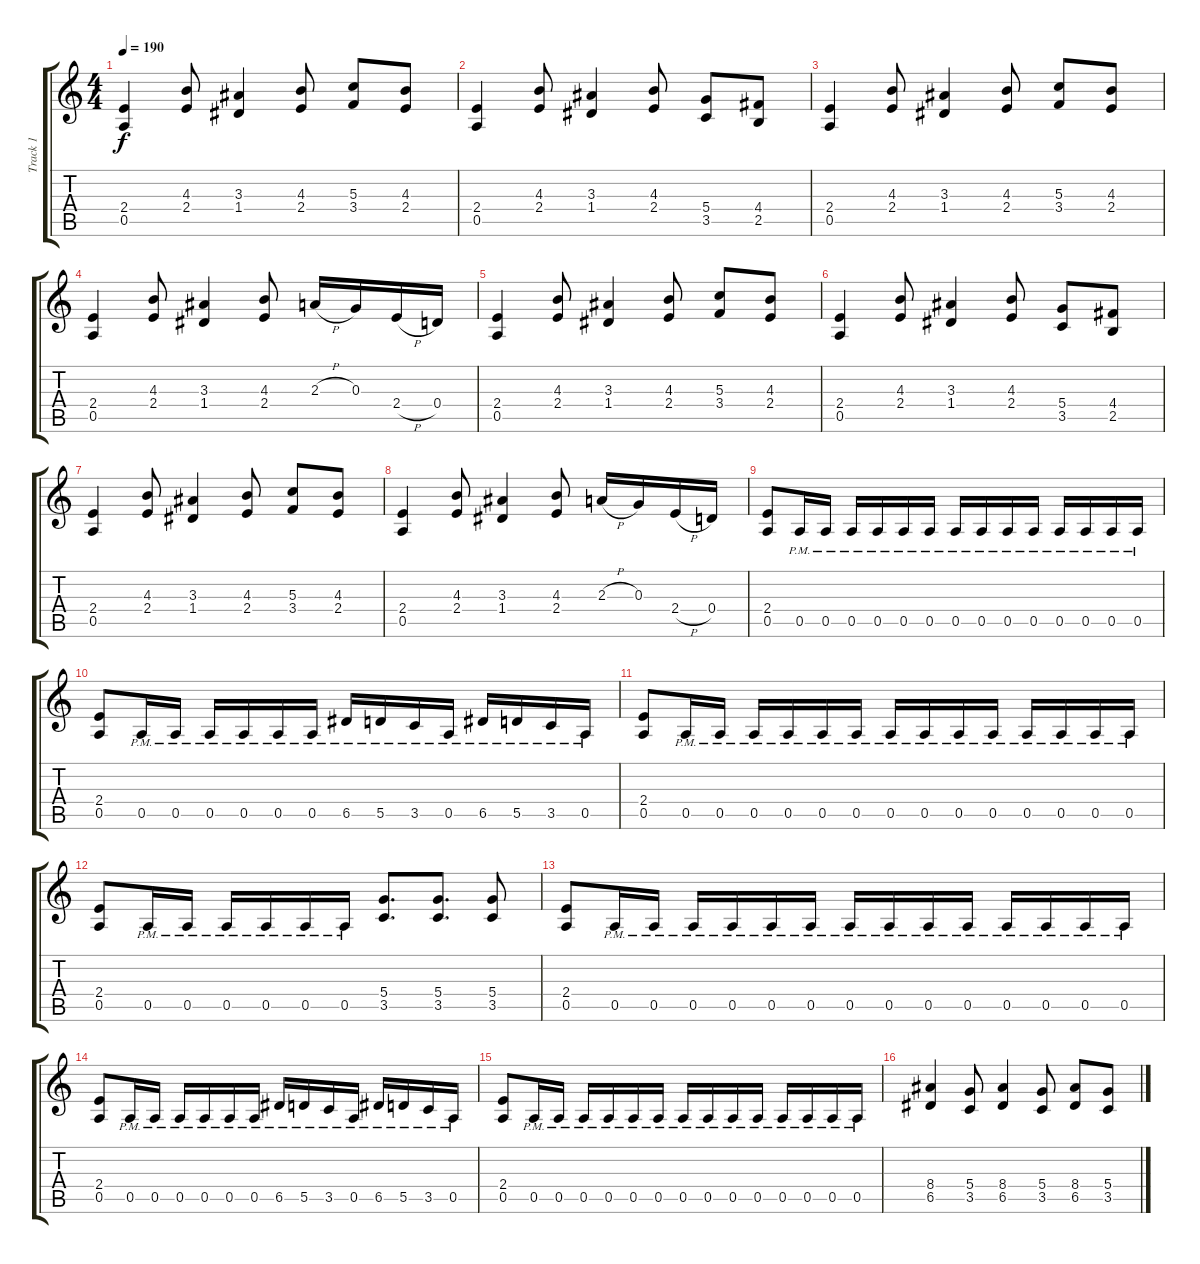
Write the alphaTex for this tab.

\track ("Track 1" "Track 1") {instrument distortionguitar}
\staff {score tabs}
\tuning (E4 B3 G3 D3 A2 E2) {hide}
\ts (4 4)
\tempo 190
\clef g2
\ks c
(2.4 0.5).4{dy f} (4.3 2.4).8 (3.3 1.4).4 (4.3 2.4).8 (5.3 3.4).8 (4.3 2.4).8 |
(2.4 0.5).4 (4.3 2.4).8 (3.3 1.4).4 (4.3 2.4).8 (5.4 3.5).8 (4.4 2.5).8 |
(2.4 0.5).4 (4.3 2.4).8 (3.3 1.4).4 (4.3 2.4).8 (5.3 3.4).8 (4.3 2.4).8 |
(2.4 0.5).4 (4.3 2.4).8 (3.3 1.4).4 (4.3 2.4).8 2.3{h}.16 0.3.16 2.4{h}.16 0.4.16 |
(2.4 0.5).4 (4.3 2.4).8 (3.3 1.4).4 (4.3 2.4).8 (5.3 3.4).8 (4.3 2.4).8 |
(2.4 0.5).4 (4.3 2.4).8 (3.3 1.4).4 (4.3 2.4).8 (5.4 3.5).8 (4.4 2.5).8 |
(2.4 0.5).4 (4.3 2.4).8 (3.3 1.4).4 (4.3 2.4).8 (5.3 3.4).8 (4.3 2.4).8 |
(2.4 0.5).4 (4.3 2.4).8 (3.3 1.4).4 (4.3 2.4).8 2.3{h}.16 0.3.16 2.4{h}.16 0.4.16 |
(2.4 0.5).8 0.5{pm}.16 0.5{pm}.16 0.5{pm}.16 0.5{pm}.16 0.5{pm}.16 0.5{pm}.16 0.5{pm}.16 0.5{pm}.16 0.5{pm}.16 0.5{pm}.16 0.5{pm}.16 0.5{pm}.16 0.5{pm}.16 0.5{pm}.16 |
(2.4 0.5).8 0.5{pm}.16 0.5{pm}.16 0.5{pm}.16 0.5{pm}.16 0.5{pm}.16 0.5{pm}.16 6.5{pm}.16 5.5{pm}.16 3.5{pm}.16 0.5{pm}.16 6.5{pm}.16 5.5{pm}.16 3.5{pm}.16 0.5{pm}.16 |
(2.4 0.5).8 0.5{pm}.16 0.5{pm}.16 0.5{pm}.16 0.5{pm}.16 0.5{pm}.16 0.5{pm}.16 0.5{pm}.16 0.5{pm}.16 0.5{pm}.16 0.5{pm}.16 0.5{pm}.16 0.5{pm}.16 0.5{pm}.16 0.5{pm}.16 |
(2.4 0.5).8 0.5{pm}.16 0.5{pm}.16 0.5{pm}.16 0.5{pm}.16 0.5{pm}.16 0.5{pm}.16 (5.4 3.5).8{d} (5.4 3.5).8{d} (5.4 3.5).8 |
(2.4 0.5).8 0.5{pm}.16 0.5{pm}.16 0.5{pm}.16 0.5{pm}.16 0.5{pm}.16 0.5{pm}.16 0.5{pm}.16 0.5{pm}.16 0.5{pm}.16 0.5{pm}.16 0.5{pm}.16 0.5{pm}.16 0.5{pm}.16 0.5{pm}.16 |
(2.4 0.5).8 0.5{pm}.16 0.5{pm}.16 0.5{pm}.16 0.5{pm}.16 0.5{pm}.16 0.5{pm}.16 6.5{pm}.16 5.5{pm}.16 3.5{pm}.16 0.5{pm}.16 6.5{pm}.16 5.5{pm}.16 3.5{pm}.16 0.5{pm}.16 |
(2.4 0.5).8 0.5{pm}.16 0.5{pm}.16 0.5{pm}.16 0.5{pm}.16 0.5{pm}.16 0.5{pm}.16 0.5{pm}.16 0.5{pm}.16 0.5{pm}.16 0.5{pm}.16 0.5{pm}.16 0.5{pm}.16 0.5{pm}.16 0.5{pm}.16 |
(8.4 6.5).4 (5.4 3.5).8 (8.4 6.5).4 (5.4 3.5).8 (8.4 6.5).8 (5.4 3.5).8
